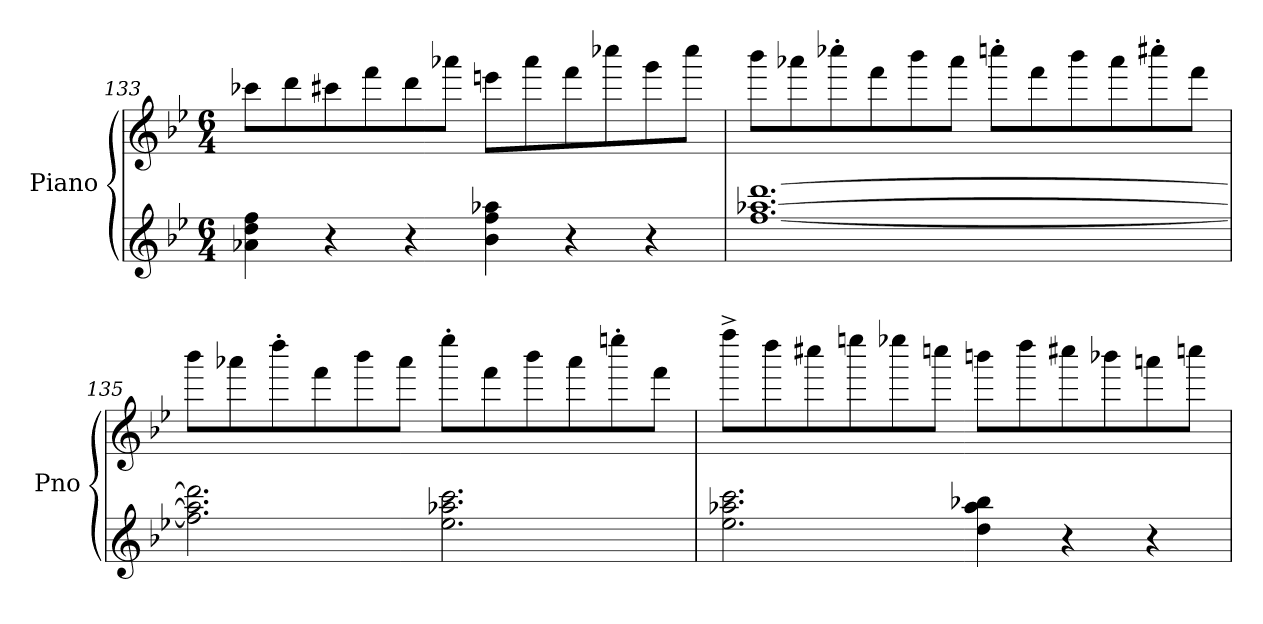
**kern	**kern
*part1	*part1
*staff2	*staff1
*I"Piano	*
*I'Pno	*
!!LO:LB:g=z
*clefG2	*clefG2
*k[b-e-]	*k[b-e-]
*B-:	*B-:
*M6/4	*M6/4
=133	=133
4a-X\ 4dd\ 4ff\	8ccc-X\L
.	8ddd\
4r	8ccc#X\
.	8fff\
4r	8ddd\
.	8aaa-X\J
4b-\ 4ff\ 4aa-X\	8eeen\L
.	8aaa-\
4r	8fff\
.	8cccc-X\
4r	8ggg\
.	8cccc-\J
=134	=134
[1.ff [1.aa-X [1.ddd	8bbb-\L
.	8aaa-X\
.	8cccc-X'>\
.	8fff\
.	8bbb-\
.	8aaa-\J
.	8ccccn'>\L
.	8fff\
.	8bbb-\
.	8aaa-\
.	8cccc#X'>\
.	8fff\J
=135	=135
2.ff\] 2.aa-\] 2.ddd\]	8bbb-\L
.	8aaa-X\
.	8dddd'>\
.	8fff\
.	8bbb-\
.	8aaa-\J
2.ee-\ 2.aa-X\ 2.ccc\	8eeee-'>\L
.	8fff\
.	8bbb-\
.	8aaa-\
.	8eeeen'>\
.	8fff\J
!!LO:LB:g=z
=136	=136
2.ee-\ 2.aa-X\ 2.ccc\	8ffff^>\L
.	8dddd\
.	8cccc#X\
.	8eeeen\
.	8eeee-X\
.	8ccccn\J
4dd\ 4aa-\ 4bb-X\	8bbbn\L
.	8dddd\
4r	8cccc#X\
.	8bbb-X\
4r	8aaan\
.	8ccccn\J
=	=
*-	*-
